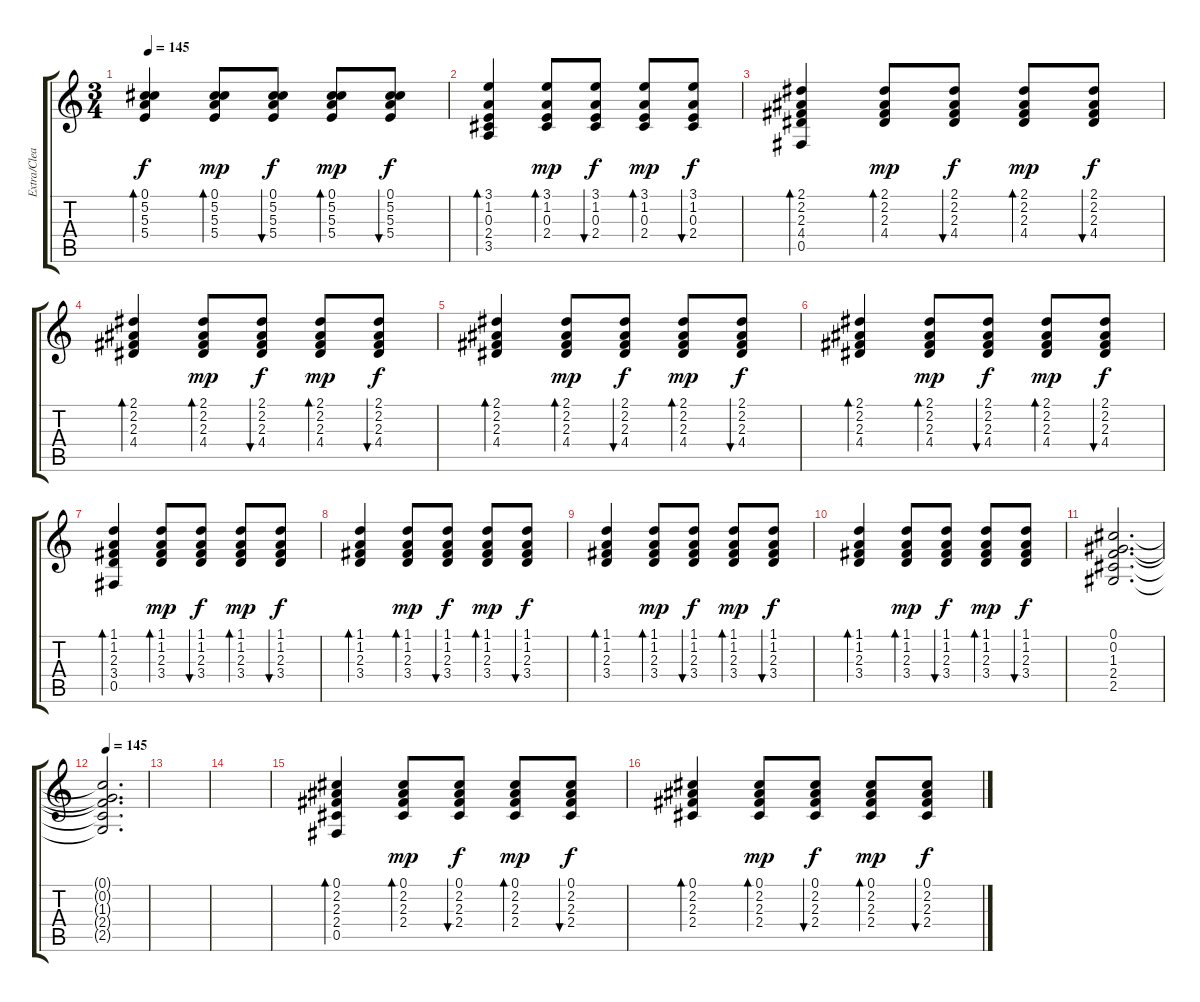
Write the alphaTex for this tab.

\track ("Extra/Clean Guitar" "Extra/Clea") {instrument distortionguitar}
\staff {score tabs}
\tuning (Db4 Ab3 E3 B2 Gb2 Db2) {hide}
\ts (3 4)
\tempo 145
\clef g2
\ks c
(0.1 5.2 5.3 5.4).4{bd 60 dy f} (0.1 5.2 5.3 5.4).8{bd 60 dy mp} (0.1 5.2 5.3 5.4).8{bu 60 dy f} (0.1 5.2 5.3 5.4).8{bd 60 dy mp} (0.1 5.2 5.3 5.4).8{bu 60 dy f} |
(3.1 1.2 0.3 2.4 3.5).4{bd 60} (3.1 1.2 0.3 2.4).8{bd 60 dy mp} (3.1 1.2 0.3 2.4).8{bu 60 dy f} (3.1 1.2 0.3 2.4).8{bd 60 dy mp} (3.1 1.2 0.3 2.4).8{bu 60 dy f} |
(2.1 2.2 2.3 4.4 0.5).4{bd 60} (2.1 2.2 2.3 4.4).8{bd 60 dy mp} (2.1 2.2 2.3 4.4).8{bu 60 dy f} (2.1 2.2 2.3 4.4).8{bd 60 dy mp} (2.1 2.2 2.3 4.4).8{bu 60 dy f} |
(2.1 2.2 2.3 4.4).4{bd 60} (2.1 2.2 2.3 4.4).8{bd 60 dy mp} (2.1 2.2 2.3 4.4).8{bu 60 dy f} (2.1 2.2 2.3 4.4).8{bd 60 dy mp} (2.1 2.2 2.3 4.4).8{bu 60 dy f} |
(2.1 2.2 2.3 4.4).4{bd 60} (2.1 2.2 2.3 4.4).8{bd 60 dy mp} (2.1 2.2 2.3 4.4).8{bu 60 dy f} (2.1 2.2 2.3 4.4).8{bd 60 dy mp} (2.1 2.2 2.3 4.4).8{bu 60 dy f} |
(2.1 2.2 2.3 4.4).4{bd 60} (2.1 2.2 2.3 4.4).8{bd 60 dy mp} (2.1 2.2 2.3 4.4).8{bu 60 dy f} (2.1 2.2 2.3 4.4).8{bd 60 dy mp} (2.1 2.2 2.3 4.4).8{bu 60 dy f} |
(1.1 1.2 2.3 3.4 0.5).4{bd 60} (1.1 1.2 2.3 3.4).8{bd 60 dy mp} (1.1 1.2 2.3 3.4).8{bu 60 dy f} (1.1 1.2 2.3 3.4).8{bd 60 dy mp} (1.1 1.2 2.3 3.4).8{bu 60 dy f} |
(1.1 1.2 2.3 3.4).4{bd 60} (1.1 1.2 2.3 3.4).8{bd 60 dy mp} (1.1 1.2 2.3 3.4).8{bu 60 dy f} (1.1 1.2 2.3 3.4).8{bd 60 dy mp} (1.1 1.2 2.3 3.4).8{bu 60 dy f} |
(1.1 1.2 2.3 3.4).4{bd 60} (1.1 1.2 2.3 3.4).8{bd 60 dy mp} (1.1 1.2 2.3 3.4).8{bu 60 dy f} (1.1 1.2 2.3 3.4).8{bd 60 dy mp} (1.1 1.2 2.3 3.4).8{bu 60 dy f} |
(1.1 1.2 2.3 3.4).4{bd 60} (1.1 1.2 2.3 3.4).8{bd 60 dy mp} (1.1 1.2 2.3 3.4).8{bu 60 dy f} (1.1 1.2 2.3 3.4).8{bd 60 dy mp} (1.1 1.2 2.3 3.4).8{bu 60 dy f} |
(0.1 0.2 1.3 2.4 2.5).2{d} |
\tempo 145
(0.1{t} 0.2{t} 1.3{t} 2.4{t} 2.5{t}).2{d} |
|
|
(0.1 2.2 2.3 2.4 0.5).4{bd 120 volume 11 instrument acousticguitarsteel} (0.1 2.2 2.3 2.4).8{bd 60 dy mp} (0.1 2.2 2.3 2.4).8{bu 60 dy f} (0.1 2.2 2.3 2.4).8{bd 60 dy mp} (0.1 2.2 2.3 2.4).8{bu 60 dy f} |
(0.1 2.2 2.3 2.4).4{bd 60} (0.1 2.2 2.3 2.4).8{bd 60 dy mp} (0.1 2.2 2.3 2.4).8{bu 60 dy f} (0.1 2.2 2.3 2.4).8{bd 60 dy mp} (0.1 2.2 2.3 2.4).8{bu 60 dy f}
